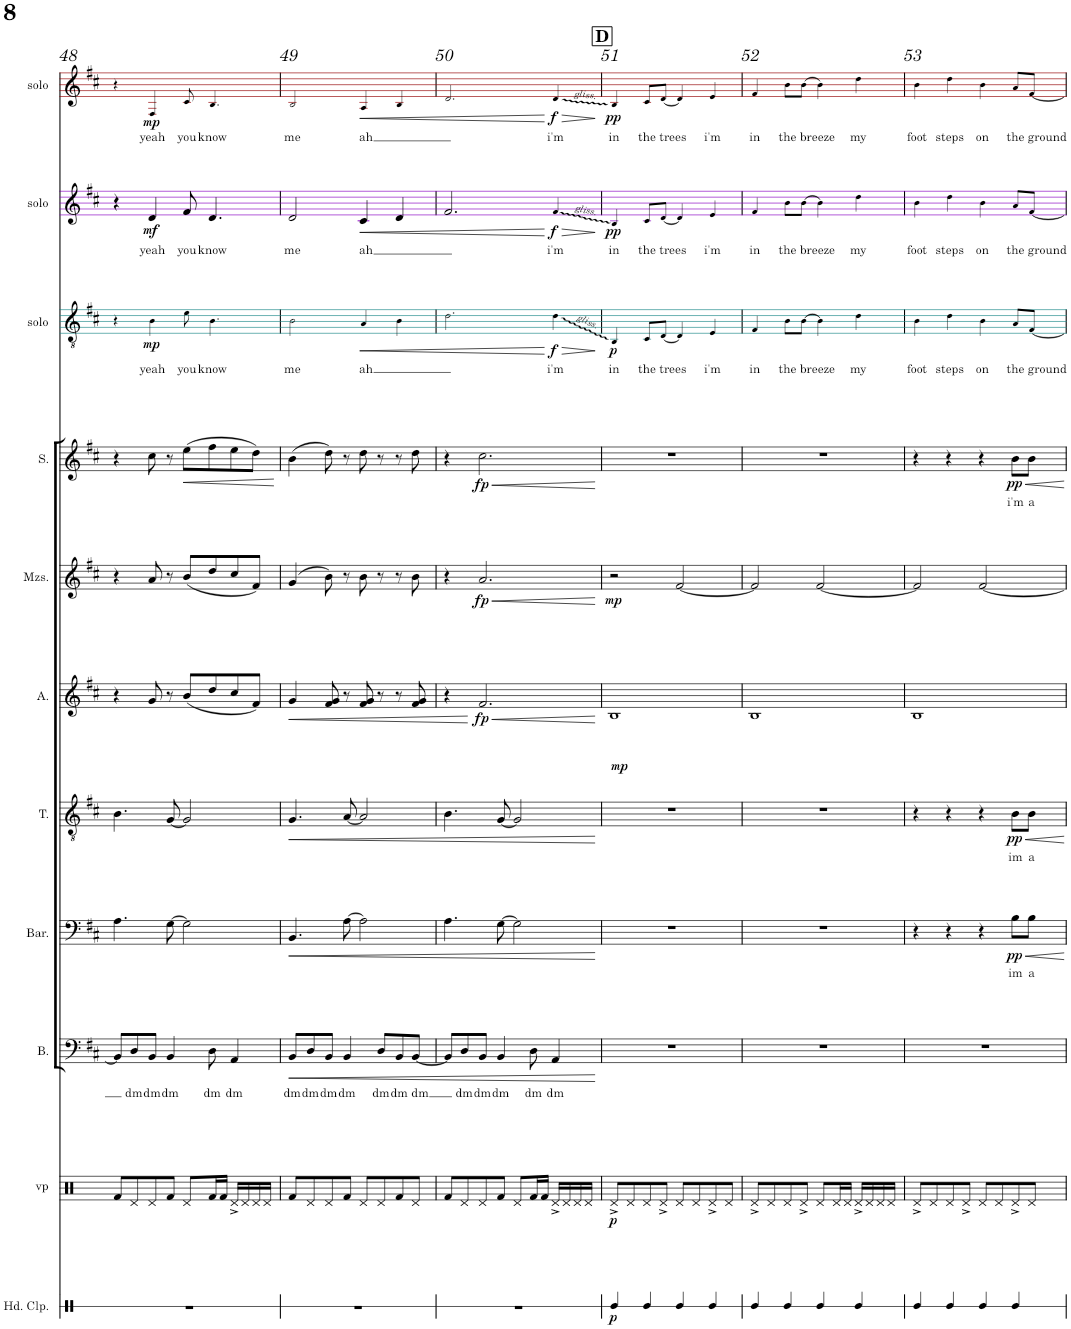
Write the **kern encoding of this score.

**kern	**dynam	**kern	**dynam	**kern	**text	**dynam	**kern	**text	**dynam	**kern	**text	**dynam	**kern	**dynam	**kern	**dynam	**kern	**text	**dynam	**kern	**text	**dynam	**kern	**text	**dynam	**kern	**text	**dynam
*part11	*part11	*part10	*part10	*part9	*part9	*part9	*part8	*part8	*part8	*part7	*part7	*part7	*part6	*part6	*part5	*part5	*part4	*part4	*part4	*part3	*part3	*part3	*part2	*part2	*part2	*part1	*part1	*part1
*staff11	*staff11	*staff10	*staff10	*staff9	*staff9	*staff9	*staff8	*staff8	*staff8	*staff7	*staff7	*staff7	*staff6	*staff6	*staff5	*staff5	*staff4	*staff4	*staff4	*staff3	*staff3	*staff3	*staff2	*staff2	*staff2	*staff1	*staff1	*staff1
*I"Hand Clap	*	*I"vp	*	*I"Bass	*	*	*I"Baritone	*	*	*I"Tenor	*	*	*I"Alto	*	*I"Mezzo-soprano	*	*I"Soprano	*	*	*I"solo	*	*	*I"solo	*	*	*I"solo	*	*
*I'Hd. Clp.	*	*I'vp	*	*I'B.	*	*	*I'Bar.	*	*	*I'T.	*	*	*I'A.	*	*I'Mzs.	*	*I'S.	*	*	*I'solo	*	*	*I'solo	*	*	*I'solo	*	*
!!LO:PB:g=z
*clefX	*	*clefX	*	*clefF4	*	*	*clefF4	*	*	*clefGv2	*	*	*clefG2	*	*clefG2	*	*clefG2	*	*	*clefGv2	*	*	*clefG2	*	*	*clefG2	*	*
*k[]	*	*k[]	*	*k[f#c#]	*	*	*k[f#c#]	*	*	*k[f#c#]	*	*	*k[f#c#]	*	*k[f#c#]	*	*k[f#c#]	*	*	*k[f#c#]	*	*	*k[f#c#]	*	*	*k[f#c#]	*	*
*M4/4	*	*M4/4	*	*M4/4	*	*	*M4/4	*	*	*M4/4	*	*	*M4/4	*	*M4/4	*	*M4/4	*	*	*M4/4	*	*	*M4/4	*	*	*M4/4	*	*
=48	=48	=48	=48	=48	=48	=48	=48	=48	=48	=48	=48	=48	=48	=48	=48	=48	=48	=48	=48	=48	=48	=48	=48	=48	=48	=48	=48	=48
1r	.	8Rf/L	.	8BB/L]	.	.	4.A\	.	.	4.B\	.	.	4r	.	4r	.	4r	.	.	4r	.	.	4r	.	.	4r	.	.
!	!	!	!	!	!LO:LY:b	!	!	!	!	!	!	!	!	!	!	!	!	!	!	!	!	!	!	!	!	!	!	!
.	.	8Rd/	.	8D/	dm	.	.	.	.	.	.	.	.	.	.	.	.	.	.	.	.	.	.	.	.	.	.	.
!	!	!	!	!	!LO:LY:b	!	!	!	!	!	!	!	!	!	!	!	!	!	!	!	!LO:LY:b	!LO:DY:b	!	!LO:LY:b	!LO:DY:b	!	!LO:LY:b	!LO:DY:b
.	.	8Rd/	.	8BB/J	dm	.	.	.	.	.	.	.	8g/	.	8a/	.	8cc#\	.	.	4B!\	yeah	mp	4d/	yeah	mf	4F#!/	yeah	mp
!	!	!	!	!	!LO:LY:b	!	!	!	!	!	!	!	!	!	!	!	!	!	!	!	!	!	!	!	!	!	!	!
.	.	8Rf/J	.	4BB/	dm	.	[8G\	.	.	[8G/	.	.	8r	.	8r	.	8r	.	.	.	.	.	.	.	.	.	.	.
!	!	!	!	!	!	!	!	!	!	!	!	!	!	!	!	!	!	!	!LO:HP:b	!	!LO:LY:b	!	!	!LO:LY:b	!	!	!LO:LY:b	!
.	.	8Rd/L	.	.	.	.	2G\]	.	.	2G/]	.	.	(8b/L	.	(8b/L	.	(8ee\L	.	<	8e!\	you	.	8f#/	you	.	8c#!/	you	.
!	!	!	!	!	!LO:LY:b	!	!	!	!	!	!	!	!	!	!	!	!	!	!	!	!LO:LY:b	!	!	!LO:LY:b	!	!	!LO:LY:b	!
.	.	16Rf/L	.	8D\	dm	.	.	.	.	.	.	.	8dd/	.	8dd/	.	8ff#\	.	.	4.B!\	know	.	4.d/	know	.	4.B!/	know	.
.	.	16Rf/JJ	.	.	.	.	.	.	.	.	.	.	.	.	.	.	.	.	.	.	.	.	.	.	.	.	.	.
!	!	!	!	!	!LO:LY:b	!	!	!	!	!	!	!	!	!	!	!	!	!	!	!	!	!	!	!	!	!	!	!
.	.	16Rd^/LL	.	4AA/	dm	.	.	.	.	.	.	.	8cc#/	.	8cc#/	.	8ee\	.	.	.	.	.	.	.	.	.	.	.
.	.	16Rd/	.	.	.	.	.	.	.	.	.	.	.	.	.	.	.	.	.	.	.	.	.	.	.	.	.	.
.	.	16Rd/	.	.	.	.	.	.	.	.	.	.	8f#/J)	.	8f#/J)	.	8dd\J)	.	.	.	.	.	.	.	.	.	.	.
.	.	16Rd/JJ	.	.	.	.	.	.	.	.	.	.	.	.	.	.	.	.	.	.	.	.	.	.	.	.	.	.
.	.	.	.	.	.	.	.	.	.	.	.	.	.	.	.	.	.	.	[	.	.	.	.	.	.	.	.	.
=49	=49	=49	=49	=49	=49	=49	=49	=49	=49	=49	=49	=49	=49	=49	=49	=49	=49	=49	=49	=49	=49	=49	=49	=49	=49	=49	=49	=49
!	!	!	!	!	!LO:LY:b	!LO:HP:b	!	!	!LO:HP:b	!	!	!LO:HP:b	!	!LO:HP:b	!	!	!	!	!	!	!LO:LY:b	!	!	!LO:LY:b	!	!	!LO:LY:b	!
1r	.	8Rf/L	.	8BB/L	dm	<	4.BB/	.	<	4.G/	.	<	4g/	<	(4g/	.	(4b\	.	.	2B!\	me	.	2d/	me	.	2B!/	me	.
!	!	!	!	!	!LO:LY:b	!	!	!	!	!	!	!	!	!	!	!	!	!	!	!	!	!	!	!	!	!	!	!
.	.	8Rd/	.	8D/	dm	.	.	.	.	.	.	.	.	.	.	.	.	.	.	.	.	.	.	.	.	.	.	.
!	!	!	!	!	!LO:LY:b	!	!	!	!	!	!	!	!	!	!	!	!	!	!	!	!	!	!	!	!	!	!	!
.	.	8Rd/	.	8BB/J	dm	.	.	.	.	.	.	.	8f#/ 8g/	.	8b\)	.	8dd\)	.	.	.	.	.	.	.	.	.	.	.
!	!	!	!	!	!LO:LY:b	!	!	!	!	!	!	!	!	!	!	!	!	!	!	!	!	!	!	!	!	!	!	!
.	.	8Rf/J	.	4BB/	dm	.	[8A\	.	.	[8A/	.	.	8r	.	8r	.	8r	.	.	.	.	.	.	.	.	.	.	.
!	!	!	!	!	!	!	!	!	!	!	!	!	!	!	!	!	!	!	!	!	!LO:LY:b	!LO:HP:b	!	!LO:LY:b	!LO:HP:b	!	!LO:LY:b	!LO:HP:b
.	.	8Rd/L	.	.	.	.	2A\]	.	.	2A/]	.	.	8f#/ 8g/	.	8b\	.	8dd\	.	.	4A!/	ah	<	4c#/	ah	<	4A!/	ah	<
!	!	!	!	!	!LO:LY:b	!	!	!	!	!	!	!	!	!	!	!	!	!	!	!	!	!	!	!	!	!	!	!
.	.	8Rd/	.	8D/L	dm	.	.	.	.	.	.	.	8r	.	8r	.	8r	.	.	.	.	.	.	.	.	.	.	.
!	!	!	!	!	!LO:LY:b	!	!	!	!	!	!	!	!	!	!	!	!	!	!	!	!	!	!	!	!	!	!	!
.	.	8Rf/	.	8BB/	dm	.	.	.	.	.	.	.	8r	.	8r	.	8r	.	.	4B!\	.	.	4d/	.	.	4B!/	.	.
!	!	!	!	!	!LO:LY:b	!	!	!	!	!	!	!	!	!	!	!	!	!	!	!	!	!	!	!	!	!	!	!
.	.	8Rd/J	.	[8BB/J	dm	.	.	.	.	.	.	.	8f#/ 8g/	.	8b\	.	8dd\	.	.	.	.	.	.	.	.	.	.	.
=50	=50	=50	=50	=50	=50	=50	=50	=50	=50	=50	=50	=50	=50	=50	=50	=50	=50	=50	=50	=50	=50	=50	=50	=50	=50	=50	=50	=50
1r	.	8Rf/L	.	8BB/L]	.	.	4.A\	.	.	4.B\	.	.	4r	.	4r	.	4r	.	.	2.d!\	.	.	2.f#/	.	.	2.d!/	.	.
!	!	!	!	!	!LO:LY:b	!	!	!	!	!	!	!	!	!	!	!	!	!	!	!	!	!	!	!	!	!	!	!
.	.	8Rd/	.	8D/	dm	.	.	.	.	.	.	.	.	.	.	.	.	.	.	.	.	.	.	.	.	.	.	.
!	!	!	!	!	!LO:LY:b	!	!	!	!	!	!	!	!	!LO:HP:n=1:b	!	!LO:HP:b	!	!	!LO:HP:b	!	!	!	!	!	!	!	!	!
!	!	!	!	!	!	!	!	!	!	!	!	!	!	!LO:DY:n=1:b	!	!LO:DY:n=1:b	!	!	!LO:DY:n=1:b	!	!	!	!	!	!	!	!	!
.	.	8Rd/	.	8BB/J	dm	.	.	.	.	.	.	.	2.f#/	[ < fp	2.a/	< fp	2.cc#\	.	< fp	.	.	.	.	.	.	.	.	.
!	!	!	!	!	!LO:LY:b	!	!	!	!	!	!	!	!	!	!	!	!	!	!	!	!	!	!	!	!	!	!	!
.	.	8Rf/J	.	4BB/	dm	.	[8G\	.	.	[8G/	.	.	.	.	.	.	.	.	.	.	.	.	.	.	.	.	.	.
.	.	8Rd/L	.	.	.	.	2G\]	.	.	2G/]	.	.	.	.	.	.	.	.	.	.	.	.	.	.	.	.	.	.
!	!	!	!	!	!LO:LY:b	!	!	!	!	!	!	!	!	!	!	!	!	!	!	!	!	!	!	!	!	!	!	!
.	.	16Rf/L	.	8D\	dm	.	.	.	.	.	.	.	.	.	.	.	.	.	.	.	.	.	.	.	.	.	.	.
.	.	16Rf/JJ	.	.	.	.	.	.	.	.	.	.	.	.	.	.	.	.	.	.	.	.	.	.	.	.	.	.
!	!	!	!	!	!LO:LY:b	!	!	!	!	!	!	!	!	!	!	!	!	!	!	!	!LO:LY:b	!LO:HP:n=1:b	!	!LO:LY:b	!LO:HP:n=1:b	!	!LO:LY:b	!LO:HP:n=1:b
!	!	!	!	!	!	!	!	!	!	!	!	!	!	!	!	!	!	!	!	!	!	!LO:DY:n=1:b	!	!	!LO:DY:n=1:b	!	!	!LO:DY:n=1:b
.	.	16Rd^/LL	.	4AA/	dm	.	.	.	.	.	.	.	.	.	.	.	.	.	.	4d!\	i'm	[ > f	4f#!/	i'm	[ > f	4d!/	i'm	[ > f
.	.	16Rd/	.	.	.	.	.	.	.	.	.	.	.	.	.	.	.	.	.	.	.	.	.	.	.	.	.	.
.	.	16Rd/	.	.	.	.	.	.	.	.	.	.	.	.	.	.	.	.	.	.	.	.	.	.	.	.	.	.
.	.	16Rd/JJ	.	.	.	.	.	.	.	.	.	.	.	.	.	.	.	.	.	.	.	.	.	.	.	.	.	.
.	.	.	.	.	.	[	.	.	[	.	.	[	.	[	.	[	.	.	[	.	.	]	.	.	]	.	.	]
!!LO:REH:place=s1:a:B:cj:fs=14:t=D
=51	=51	=51	=51	=51	=51	=51	=51	=51	=51	=51	=51	=51	=51	=51	=51	=51	=51	=51	=51	=51	=51	=51	=51	=51	=51	=51	=51	=51
!	!LO:DY:b	!	!LO:DY:b	!	!	!	!	!	!	!	!	!LO:DY:a	!	!	!	!LO:DY:b	!	!	!	!	!LO:LY:b	!LO:DY:b	!	!LO:LY:b	!LO:DY:b	!	!LO:LY:b	!LO:DY:b
4Re/	p	8Rd^/L	p	1r	.	.	1r	.	.	1r	.	mp	1B	.	2r	mp	1r	.	.	4BB!/	in	p	4B!/	in	pp	4B!/	in	pp
.	.	8Rd/	.	.	.	.	.	.	.	.	.	.	.	.	.	.	.	.	.	.	.	.	.	.	.	.	.	.
!	!	!	!	!	!	!	!	!	!	!	!	!	!	!	!	!	!	!	!	!	!LO:LY:b	!	!	!LO:LY:b	!	!	!LO:LY:b	!
4Re/	.	8Rd/	.	.	.	.	.	.	.	.	.	.	.	.	.	.	.	.	.	8C#!/L	the	.	8c#!/L	the	.	8c#!/L	the	.
!	!	!	!	!	!	!	!	!	!	!	!	!	!	!	!	!	!	!	!	!	!LO:LY:b	!	!	!LO:LY:b	!	!	!LO:LY:b	!
.	.	8Rd^/J	.	.	.	.	.	.	.	.	.	.	.	.	.	.	.	.	.	[8D!/J	trees	.	[8d!/J	trees	.	[8d!/J	trees	.
4Re/	.	8Rd/L	.	.	.	.	.	.	.	.	.	.	.	.	[2f#/	.	.	.	.	4D!/]	.	.	4d!/]	.	.	4d!/]	.	.
.	.	8Rd/	.	.	.	.	.	.	.	.	.	.	.	.	.	.	.	.	.	.	.	.	.	.	.	.	.	.
!	!	!	!	!	!	!	!	!	!	!	!	!	!	!	!	!	!	!	!	!	!LO:LY:b	!	!	!LO:LY:b	!	!	!LO:LY:b	!
4Re/	.	8Rd^/	.	.	.	.	.	.	.	.	.	.	.	.	.	.	.	.	.	4E!/	i'm	.	4e!/	i'm	.	4e!/	i'm	.
.	.	8Rd/J	.	.	.	.	.	.	.	.	.	.	.	.	.	.	.	.	.	.	.	.	.	.	.	.	.	.
=52	=52	=52	=52	=52	=52	=52	=52	=52	=52	=52	=52	=52	=52	=52	=52	=52	=52	=52	=52	=52	=52	=52	=52	=52	=52	=52	=52	=52
!	!	!	!	!	!	!	!	!	!	!	!	!	!	!	!	!	!	!	!	!	!LO:LY:b	!	!	!LO:LY:b	!	!	!LO:LY:b	!
4Re/	.	8Rd^/L	.	1r	.	.	1r	.	.	1r	.	.	1B	.	2f#/]	.	1r	.	.	4F#!/	in	.	4f#!/	in	.	4f#!/	in	.
.	.	8Rd/	.	.	.	.	.	.	.	.	.	.	.	.	.	.	.	.	.	.	.	.	.	.	.	.	.	.
!	!	!	!	!	!	!	!	!	!	!	!	!	!	!	!	!	!	!	!	!	!LO:LY:b	!	!	!LO:LY:b	!	!	!LO:LY:b	!
4Re/	.	8Rd/	.	.	.	.	.	.	.	.	.	.	.	.	.	.	.	.	.	8B!\L	the	.	8b!\L	the	.	8b!\L	the	.
!	!	!	!	!	!	!	!	!	!	!	!	!	!	!	!	!	!	!	!	!	!LO:LY:b	!	!	!LO:LY:b	!	!	!LO:LY:b	!
.	.	8Rd^/J	.	.	.	.	.	.	.	.	.	.	.	.	.	.	.	.	.	[8B!\J	breeze	.	[8b!\J	breeze	.	[8b!\J	breeze	.
4Re/	.	8Rd/L	.	.	.	.	.	.	.	.	.	.	.	.	[2f#/	.	.	.	.	4B!\]	.	.	4b!\]	.	.	4b!\]	.	.
.	.	16Rd/L	.	.	.	.	.	.	.	.	.	.	.	.	.	.	.	.	.	.	.	.	.	.	.	.	.	.
.	.	16Rd/JJ	.	.	.	.	.	.	.	.	.	.	.	.	.	.	.	.	.	.	.	.	.	.	.	.	.	.
!	!	!	!	!	!	!	!	!	!	!	!	!	!	!	!	!	!	!	!	!	!LO:LY:b	!	!	!LO:LY:b	!	!	!LO:LY:b	!
4Re/	.	16Rd^/LL	.	.	.	.	.	.	.	.	.	.	.	.	.	.	.	.	.	4d!\	my	.	4dd!\	my	.	4dd!\	my	.
.	.	16Rd/	.	.	.	.	.	.	.	.	.	.	.	.	.	.	.	.	.	.	.	.	.	.	.	.	.	.
.	.	16Rd/	.	.	.	.	.	.	.	.	.	.	.	.	.	.	.	.	.	.	.	.	.	.	.	.	.	.
.	.	16Rd/JJ	.	.	.	.	.	.	.	.	.	.	.	.	.	.	.	.	.	.	.	.	.	.	.	.	.	.
=53	=53	=53	=53	=53	=53	=53	=53	=53	=53	=53	=53	=53	=53	=53	=53	=53	=53	=53	=53	=53	=53	=53	=53	=53	=53	=53	=53	=53
!	!	!	!	!	!	!	!	!	!	!	!	!	!	!	!	!	!	!	!	!	!LO:LY:b	!	!	!LO:LY:b	!	!	!LO:LY:b	!
4Re/	.	8Rd^/L	.	1r	.	.	4r	.	.	4r	.	.	1B	.	2f#/]	.	4r	.	.	4B!\	foot	.	4b!\	foot	.	4b!\	foot	.
.	.	8Rd/	.	.	.	.	.	.	.	.	.	.	.	.	.	.	.	.	.	.	.	.	.	.	.	.	.	.
!	!	!	!	!	!	!	!	!	!	!	!	!	!	!	!	!	!	!	!	!	!LO:LY:b	!	!	!LO:LY:b	!	!	!LO:LY:b	!
4Re/	.	8Rd/	.	.	.	.	4r	.	.	4r	.	.	.	.	.	.	4r	.	.	4d!\	steps	.	4dd!\	steps	.	4dd!\	steps	.
.	.	8Rd^/J	.	.	.	.	.	.	.	.	.	.	.	.	.	.	.	.	.	.	.	.	.	.	.	.	.	.
!	!	!	!	!	!	!	!	!	!	!	!	!	!	!	!	!	!	!	!	!	!LO:LY:b	!	!	!LO:LY:b	!	!	!LO:LY:b	!
4Re/	.	8Rd/L	.	.	.	.	4r	.	.	4r	.	.	.	.	[2f#/	.	4r	.	.	4B!\	on	.	4b!\	on	.	4b!\	on	.
.	.	8Rd/	.	.	.	.	.	.	.	.	.	.	.	.	.	.	.	.	.	.	.	.	.	.	.	.	.	.
!	!	!	!	!	!	!	!	!LO:LY:b	!LO:DY:b	!	!LO:LY:b	!LO:DY:b	!	!	!	!	!	!LO:LY:b	!LO:DY:b	!	!LO:LY:b	!	!	!LO:LY:b	!	!	!LO:LY:b	!
4Re/	.	8Rd^/	.	.	.	.	8B\L	im	pp	8B\L	im	pp	.	.	.	.	8b\L	i'm	pp	8A!/L	the	.	8a!/L	the	.	8a!/L	the	.
!	!	!	!	!	!	!	!	!LO:LY:b	!	!	!LO:LY:b	!	!	!	!	!	!	!LO:LY:b	!	!	!LO:LY:b	!	!	!LO:LY:b	!	!	!LO:LY:b	!
.	.	8Rd/J	.	.	.	.	8B\J	a	.	8B\J	a	.	.	.	.	.	8b\J	a	.	[8F#!/J	ground	.	[8f#!/J	ground	.	[8f#!/J	ground	.
=	=	=	=	=	=	=	=	=	=	=	=	=	=	=	=	=	=	=	=	=	=	=	=	=	=	=	=	=
*-	*-	*-	*-	*-	*-	*-	*-	*-	*-	*-	*-	*-	*-	*-	*-	*-	*-	*-	*-	*-	*-	*-	*-	*-	*-	*-	*-	*-
